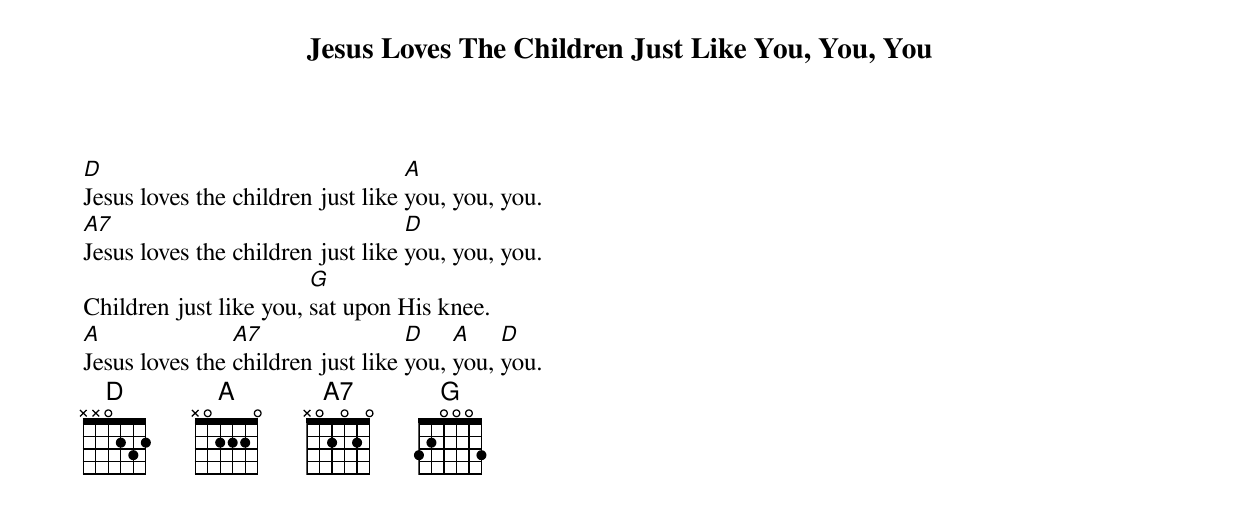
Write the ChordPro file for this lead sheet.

{title: Jesus Loves The Children Just Like You, You, You}


[D]Jesus loves the children just like [A]you, you, you.
[A7]Jesus loves the children just like [D]you, you, you.
Children just like you, [G]sat upon His knee.
[A]Jesus loves the [A7]children just like [D]you, [A]you, [D]you.
